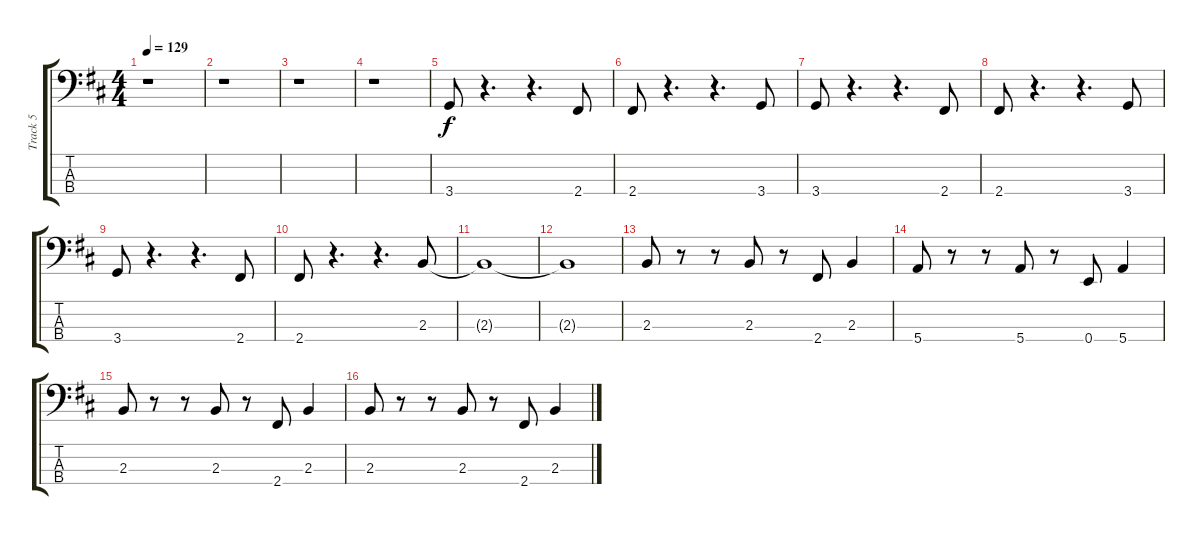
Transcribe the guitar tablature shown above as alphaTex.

\track ("Track 5" "Track 5") {instrument electricbasspick}
\staff {score tabs}
\tuning (G2 D2 A1 E1) {hide}
\ts (4 4)
\tempo 129
\clef f4
\ks bminor
r.1{dy f} |
r.1 |
r.1 |
r.1 |
3.4.8 r.4{d} r.4{d} 2.4.8 |
2.4.8 r.4{d} r.4{d} 3.4.8 |
3.4.8 r.4{d} r.4{d} 2.4.8 |
2.4.8 r.4{d} r.4{d} 3.4.8 |
3.4.8 r.4{d} r.4{d} 2.4.8 |
2.4.8 r.4{d} r.4{d} 2.3.8 |
2.3{t}.1 |
2.3{t}.1 |
2.3.8 r.8 r.8 2.3.8 r.8 2.4.8 2.3.4 |
5.4.8 r.8 r.8 5.4.8 r.8 0.4.8 5.4.4 |
2.3.8 r.8 r.8 2.3.8 r.8 2.4.8 2.3.4 |
2.3.8 r.8 r.8 2.3.8 r.8 2.4.8 2.3.4
